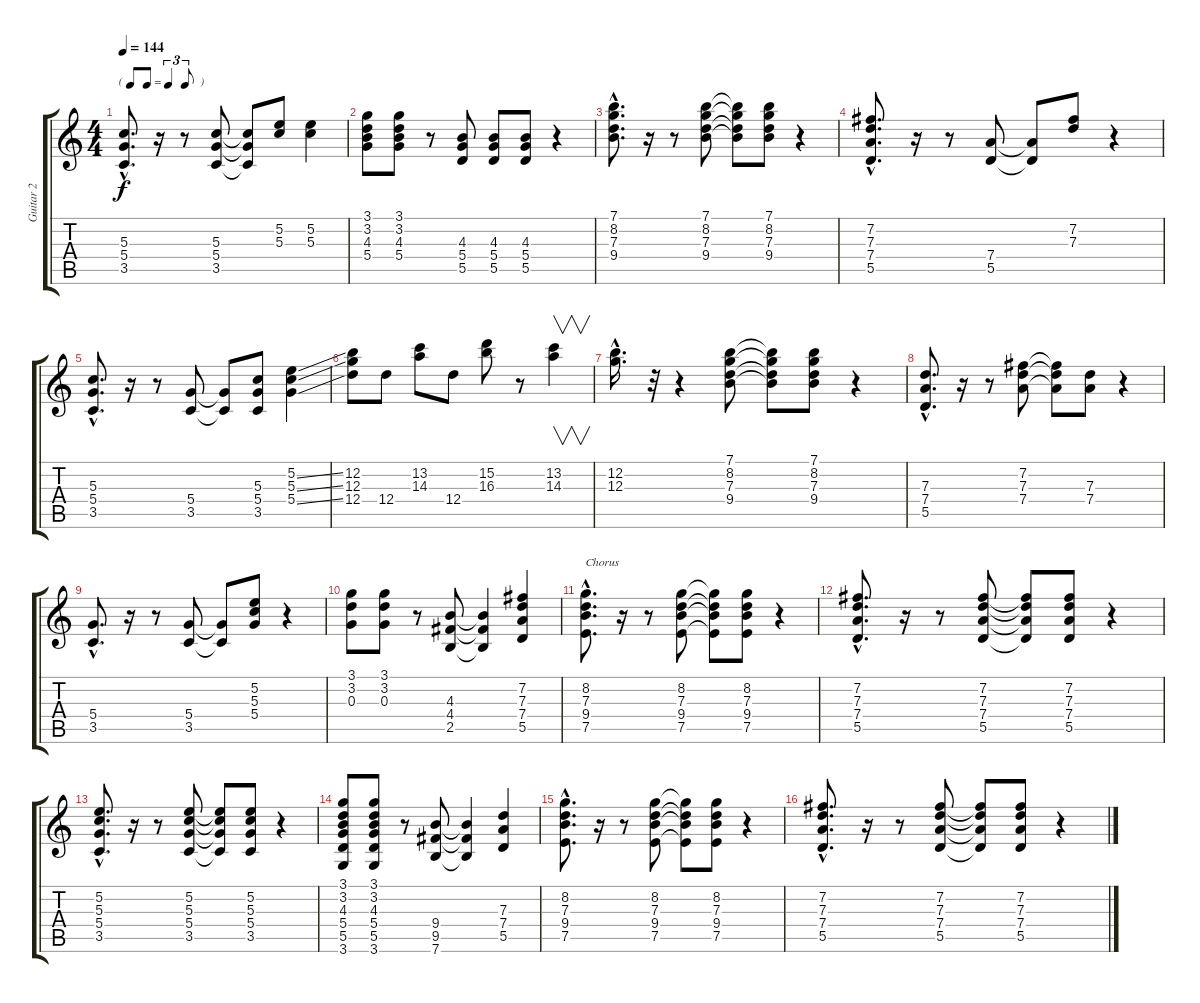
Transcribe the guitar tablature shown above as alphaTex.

\track ("Guitar 2" "Guitar 2") {instrument electricguitarclean}
\staff {score tabs}
\tuning (E4 B3 G3 D3 A2 E2) {hide}
\ts (4 4)
\tf triplet8th
\tempo 144
\clef g2
\ks c
(5.3{hac} 5.4{hac} 3.5{hac}).8{d dy f} r.16 r.8 (5.3 5.4 3.5).8 (5.3{t} 5.4{t} 3.5{t}).8 (5.2 5.3).8 (5.2 5.3).4 |
(3.1 3.2 4.3 5.4).8 (3.1 3.2 4.3 5.4).8 r.8 (4.3 5.4 5.5).8 (4.3 5.4 5.5).8 (4.3 5.4 5.5).8 r.4 |
(7.1{hac} 8.2{hac} 7.3{hac} 9.4{hac}).8{d} r.16 r.8 (7.1 8.2 7.3 9.4).8 (7.1{t} 8.2{t} 7.3{t} 9.4{t}).8 (7.1 8.2 7.3 9.4).8 r.4 |
(7.2{hac} 7.3{hac} 7.4{hac} 5.5{hac}).8{d} r.16 r.8 (7.4 5.5).8 (7.4{t} 5.5{t}).8 (7.2 7.3).8 r.4 |
(5.3{hac} 5.4{hac} 3.5{hac}).8{d} r.16 r.8 (5.4 3.5).8 (5.4{t} 3.5{t}).8 (5.3 5.4 3.5).8 (5.2{ss} 5.3{ss} 5.4{ss}).4 |
(12.2 12.3 12.4).8 12.4.8 (13.2 14.3).8 12.4.8 (15.2 16.3).8 r.8 (13.2 14.3).4{v} |
(12.2{hac} 12.3{hac}).16{d} r.32 r.4 (7.1 8.2 7.3 9.4).8 (7.1{t} 8.2{t} 7.3{t} 9.4{t}).8 (7.1 8.2 7.3 9.4).8 r.4 |
(7.3{hac} 7.4{hac} 5.5{hac}).8{d} r.16 r.8 (7.2 7.3 7.4).8 (7.2{t} 7.3{t} 7.4{t}).8 (7.3 7.4).8 r.4 |
(5.4{hac} 3.5{hac}).8{d} r.16 r.8 (5.4 3.5).8 (5.4{t} 3.5{t}).8 (5.2 5.3 5.4).8 r.4 |
(3.1 3.2 0.3).8 (3.1 3.2 0.3).8 r.8 (4.3 4.4 2.5).8 (4.3{t} 4.4{t} 2.5{t}).4 (7.2 7.3 7.4 5.5).4 |
(8.2{hac} 7.3{hac} 9.4{hac} 7.5{hac}).8{d txt "Chorus"} r.16 r.8 (8.2 7.3 9.4 7.5).8 (8.2{t} 7.3{t} 9.4{t} 7.5{t}).8 (8.2 7.3 9.4 7.5).8 r.4 |
(7.2{hac} 7.3{hac} 7.4{hac} 5.5{hac}).8{d} r.16 r.8 (7.2 7.3 7.4 5.5).8 (7.2{t} 7.3{t} 7.4{t} 5.5{t}).8 (7.2 7.3 7.4 5.5).8 r.4 |
(5.2{hac} 5.3{hac} 5.4{hac} 3.5{hac}).8{d} r.16 r.8 (5.2 5.3 5.4 3.5).8 (5.2{t} 5.3{t} 5.4{t} 3.5{t}).8 (5.2 5.3 5.4 3.5).8 r.4 |
(3.1 3.2 4.3 5.4 5.5 3.6).8 (3.1 3.2 4.3 5.4 5.5 3.6).8 r.8 (9.4 9.5 7.6).8 (9.4{t} 9.5{t} 7.6{t}).4 (7.3 7.4 5.5).4 |
(8.2{hac} 7.3{hac} 9.4{hac} 7.5{hac}).8{d} r.16 r.8 (8.2 7.3 9.4 7.5).8 (8.2{t} 7.3{t} 9.4{t} 7.5{t}).8 (8.2 7.3 9.4 7.5).8 r.4 |
(7.2{hac} 7.3{hac} 7.4{hac} 5.5{hac}).8{d} r.16 r.8 (7.2 7.3 7.4 5.5).8 (7.2{t} 7.3{t} 7.4{t} 5.5{t}).8 (7.2 7.3 7.4 5.5).8 r.4
